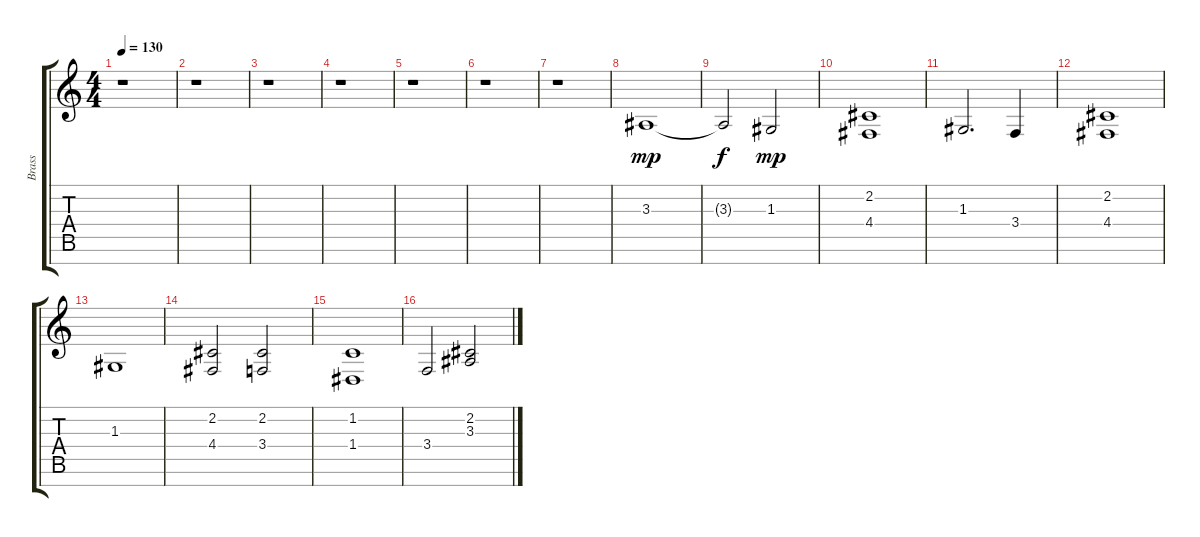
\track ("Brass" "Brass") {instrument frenchhorn}
\staff {score tabs}
\tuning (E4 B3 G3 D3 A2 E2 B1) {hide}
\ts (4 4)
\tempo 130
\clef g2
\ks c
r.1{dy f} |
r.1 |
r.1 |
r.1 |
r.1 |
r.1 |
r.1 |
3.3.1{dy mp volume 14} |
3.3{t}.2{dy f} 1.3.2{dy mp} |
(2.2 4.4).1 |
1.3.2{d} 3.4.4 |
(2.2 4.4).1 |
1.3.1 |
(2.2 4.4).2 (2.2 3.4).2 |
(1.2 1.4).1 |
3.4.2 (2.2 3.3).2
